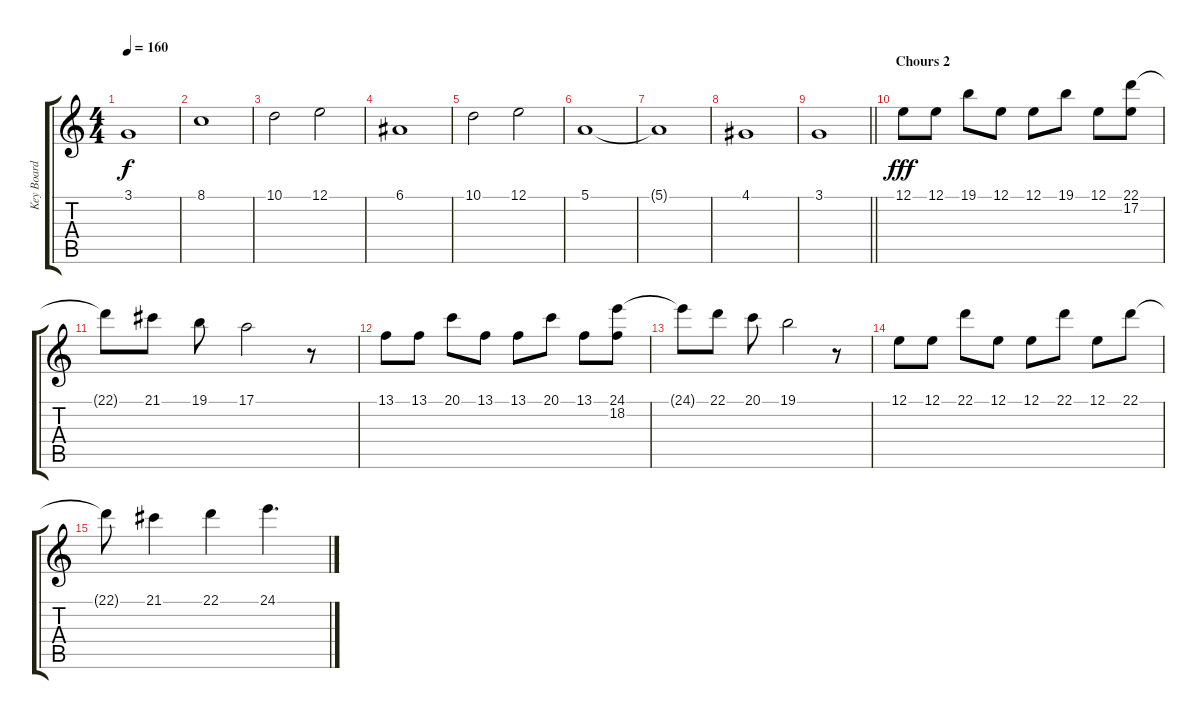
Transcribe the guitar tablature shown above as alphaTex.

\track ("Key Board" "Key Board") {instrument stringensemble1}
\staff {score tabs}
\tuning (E4 B3 G3 D3 A2 E2) {hide}
\ts (4 4)
\tempo 160
\clef g2
\ks c
3.1.1{dy f} |
8.1.1 |
10.1.2 12.1.2 |
6.1.1 |
10.1.2 12.1.2 |
5.1.1 |
5.1{t}.1 |
4.1.1 |
\barLineRight lightlight
3.1.1 |
\section ("" "Chours 2")
12.1.8{dy fff volume 5 instrument stringensemble1} 12.1.8 19.1.8 12.1.8 12.1.8 19.1.8 12.1.8 (22.1 17.2).8 |
22.1{t}.8 21.1.8 19.1.8 17.1.2 r.8 |
13.1.8 13.1.8 20.1.8 13.1.8 13.1.8 20.1.8 13.1.8 (24.1 18.2).8 |
24.1{t}.8 22.1.8 20.1.8 19.1.2 r.8 |
12.1.8 12.1.8 22.1.8 12.1.8 12.1.8 22.1.8 12.1.8 22.1.8 |
22.1{t}.8 21.1.4 22.1.4 24.1.4{d}
